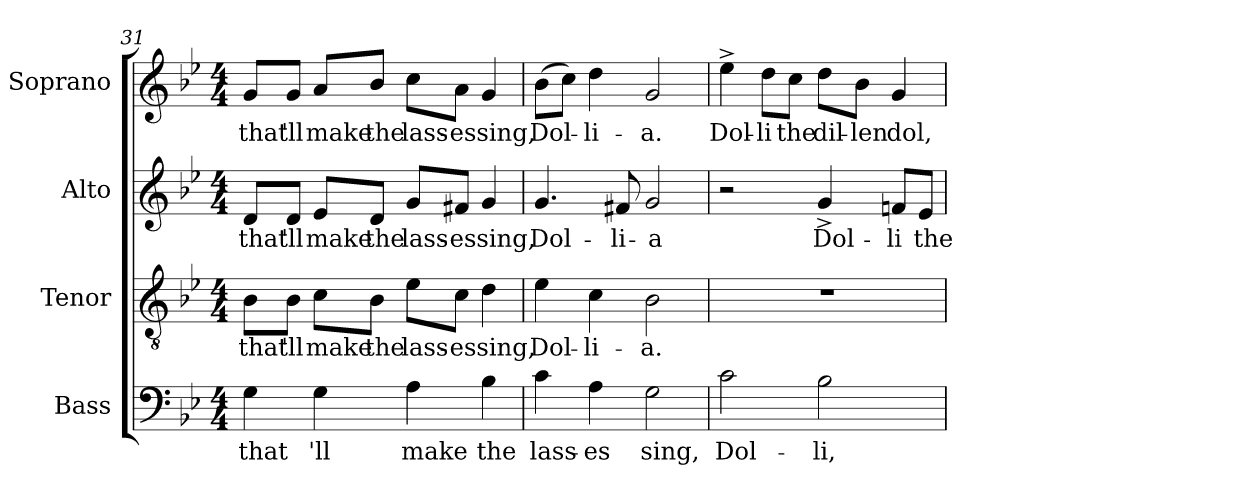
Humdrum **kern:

**kern	**text	**kern	**text	**kern	**text	**kern	**text
*part4	*part4	*part3	*part3	*part2	*part2	*part1	*part1
*staff4	*staff4	*staff3	*staff3	*staff2	*staff2	*staff1	*staff1
*I"Bass	*	*I"Tenor	*	*I"Alto	*	*I"Soprano	*
*I'B.	*	*I'T.	*	*I'A.	*	*I'S.	*
!!LO:LB:g=z
*clefF4	*	*clefGv2	*	*clefG2	*	*clefG2	*
*	*	*ITrd7c12	*	*	*	*	*
*k[b-e-]	*	*k[b-e-]	*	*k[b-e-]	*	*k[b-e-]	*
*B-:	*	*B-:	*	*B-:	*	*B-:	*
*M4/4	*	*M4/4	*	*M4/4	*	*M4/4	*
=31	=31	=31	=31	=31	=31	=31	=31
!	!LO:LY:b:color=#000000	!	!	!	!	!	!
!	!	!	!LO:LY:b:color=#000000	!	!	!	!
!	!	!	!	!	!LO:LY:b:color=#000000	!	!
!	!	!	!	!	!	!	!LO:LY:b:color=#000000
4Gi\	that	8BB-i\L	that	8di/L	that	8gi/L	that
!	!	!	!LO:LY:b:color=#000000	!	!	!	!
!	!	!	!	!	!LO:LY:b:color=#000000	!	!
!	!	!	!	!	!	!	!LO:LY:b:color=#000000
.	.	8BB-i\J	'll	8di/J	'll	8gi/J	'll
!	!LO:LY:b:color=#000000	!	!	!	!	!	!
!	!	!	!LO:LY:b:color=#000000	!	!	!	!
!	!	!	!	!	!LO:LY:b:color=#000000	!	!
!	!	!	!	!	!	!	!LO:LY:b:color=#000000
4Gi\	'll	8Ci\L	make	8e-i/L	make	8ai/L	make
!	!	!	!LO:LY:b:color=#000000	!	!	!	!
!	!	!	!	!	!LO:LY:b:color=#000000	!	!
!	!	!	!	!	!	!	!LO:LY:b:color=#000000
.	.	8BB-i\J	the	8di/J	the	8b-i/J	the
!	!LO:LY:b:color=#000000	!	!	!	!	!	!
!	!	!	!LO:LY:b:color=#000000	!	!	!	!
!	!	!	!	!	!LO:LY:b:color=#000000	!	!
!	!	!	!	!	!	!	!LO:LY:b:color=#000000
4Ai\	make	8E-i\L	lass-	8gi/L	lass-	8cci\L	lass-
!	!	!	!LO:LY:b:color=#000000	!	!	!	!
!	!	!	!	!	!LO:LY:b:color=#000000	!	!
!	!	!	!	!	!	!	!LO:LY:b:color=#000000
.	.	8Ci\J	-es	8f#Xi/J	-es	8ai\J	-es
!	!LO:LY:b:color=#000000	!	!	!	!	!	!
!	!	!	!LO:LY:b:color=#000000	!	!	!	!
!	!	!	!	!	!LO:LY:b:color=#000000	!	!
!	!	!	!	!	!	!	!LO:LY:b:color=#000000
4B-i\	the	4Di\	sing,	4gi/	sing,	4gi/	sing,
=32	=32	=32	=32	=32	=32	=32	=32
!	!LO:LY:b:color=#000000	!	!	!	!	!	!
!	!	!	!LO:LY:b:color=#000000	!	!	!	!
!	!	!	!	!	!LO:LY:b:color=#000000	!	!
!	!	!	!	!	!	!	!LO:LY:b:color=#000000
4ci\	lass-	4E-i\	Dol-	4.gi/	Dol-	(8b-i\L	Dol-
.	.	.	.	.	.	8cci\J)	.
!	!LO:LY:b:color=#000000	!	!	!	!	!	!
!	!	!	!LO:LY:b:color=#000000	!	!	!	!
!	!	!	!	!	!	!	!LO:LY:b:color=#000000
4Ai\	-es	4Ci\	-li-	.	.	4ddi\	-li-
!	!	!	!	!	!LO:LY:b:color=#000000	!	!
.	.	.	.	8f#Xi/	-li-	.	.
!	!LO:LY:b:color=#000000	!	!	!	!	!	!
!	!	!	!LO:LY:b:color=#000000	!	!	!	!
!	!	!	!	!	!LO:LY:b:color=#000000	!	!
!	!	!	!	!	!	!	!LO:LY:b:color=#000000
2Gi\	sing,	2BB-i\	-a.	2gi/	-a	2gi/	-a.
!!LO:PB:g=z
=33	=33	=33	=33	=33	=33	=33	=33
!	!LO:LY:b:color=#000000	!	!	!	!	!	!
!	!	!	!	!	!	!	!LO:LY:b:color=#000000
2ci\	Dol-	1r	.	2r	.	4ee-^i\	Dol-
!	!	!	!	!	!	!	!LO:LY:b:color=#000000
.	.	.	.	.	.	8ddi\L	-li
!	!	!	!	!	!	!	!LO:LY:b:color=#000000
.	.	.	.	.	.	8cci\J	the
!	!LO:LY:b:color=#000000	!	!	!	!	!	!
!	!	!	!	!	!LO:LY:b:color=#000000	!	!
!	!	!	!	!	!	!	!LO:LY:b:color=#000000
2B-i\	-li,	.	.	4g^i/	Dol-	8ddi\L	dil-
!	!	!	!	!	!	!	!LO:LY:b:color=#000000
.	.	.	.	.	.	8b-i\J	-len
!	!	!	!	!	!LO:LY:b:color=#000000	!	!
!	!	!	!	!	!	!	!LO:LY:b:color=#000000
.	.	.	.	8fni/L	-li	4gi/	dol,
!	!	!	!	!	!LO:LY:b:color=#000000	!	!
.	.	.	.	8e-i/J	the	.	.
=	=	=	=	=	=	=	=
*-	*-	*-	*-	*-	*-	*-	*-
